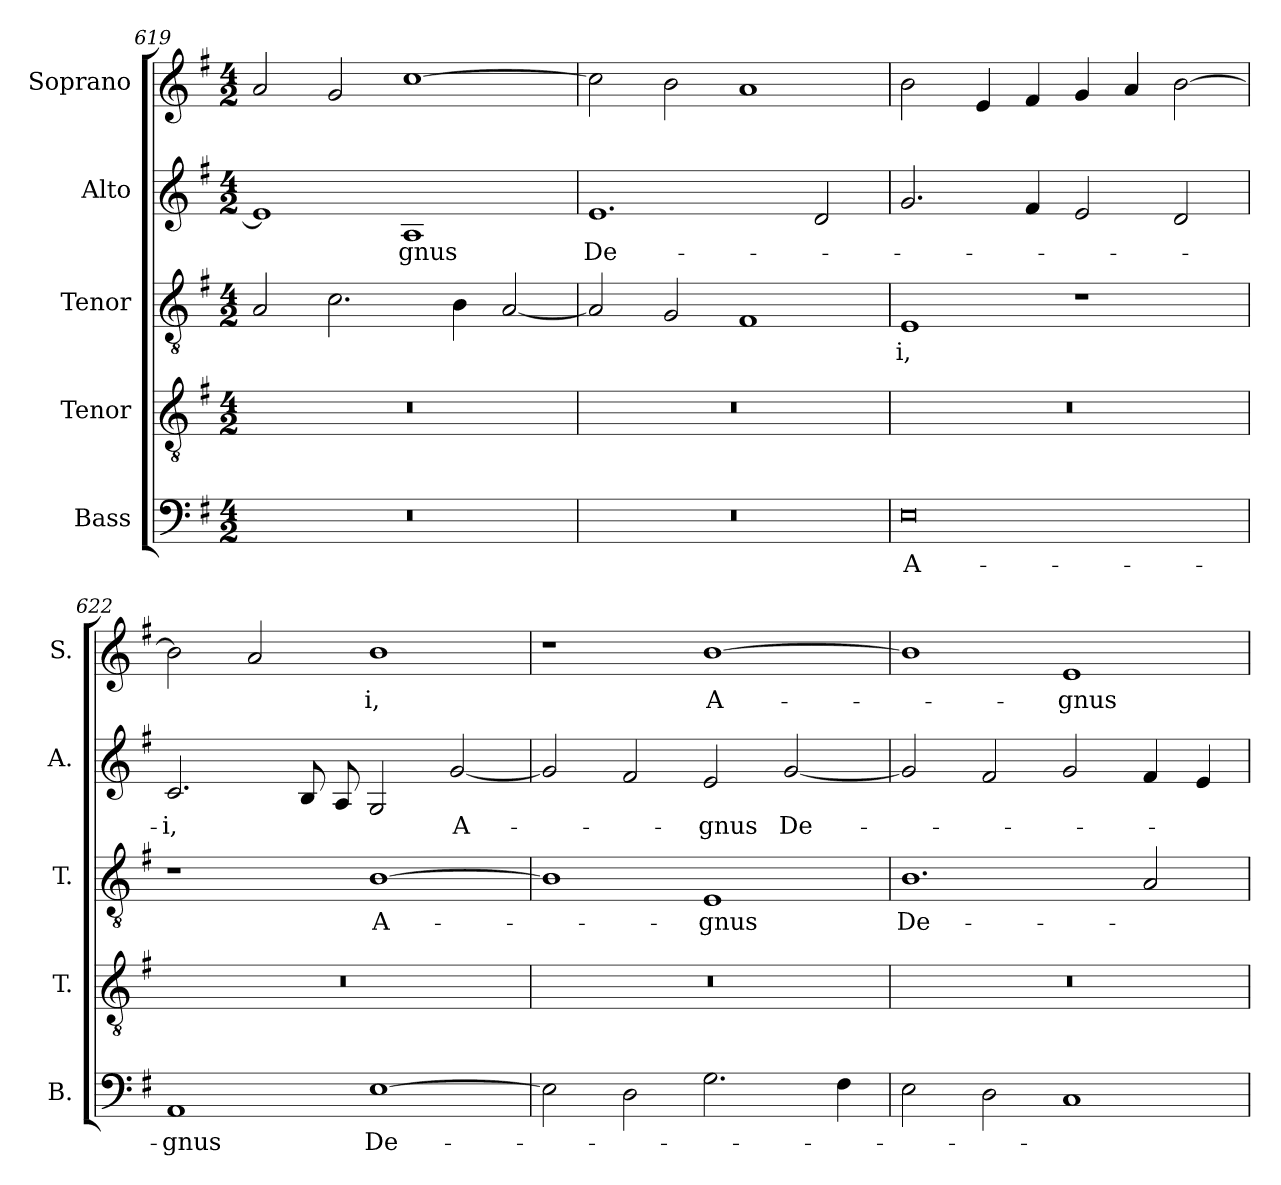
**kern	**text	**kern	**kern	**text	**kern	**text	**kern	**text
*part5	*part5	*part4	*part3	*part3	*part2	*part2	*part1	*part1
*staff5	*staff5	*staff4	*staff3	*staff3	*staff2	*staff2	*staff1	*staff1
*I"Bass	*	*I"Tenor	*I"Tenor	*	*I"Alto	*	*I"Soprano	*
*I'B.	*	*I'T.	*I'T.	*	*I'A.	*	*I'S.	*
*clefF4	*	*clefGv2	*clefGv2	*	*clefG2	*	*clefG2	*
*	*	*ITrd7c12	*ITrd7c12	*	*	*	*	*
*k[f#]	*	*k[f#]	*k[f#]	*	*k[f#]	*	*k[f#]	*
*G:	*	*G:	*G:	*	*G:	*	*G:	*
*M4/2	*	*M4/2	*M4/2	*	*M4/2	*	*M4/2	*
=619	=619	=619	=619	=619	=619	=619	=619	=619
!LO:N:vis=1	!	!LO:N:vis=1	!	!	!	!	!	!
0r	.	0r	2AAi/	.	1ei]	.	2ai/	.
.	.	.	2.Ci\	.	.	.	2gi/	.
!	!	!	!	!	!	!LO:LY:b:color=#000000	!	!
.	.	.	.	.	1Ai	-gnus	[1cci	.
.	.	.	4BBi\	.	.	.	.	.
.	.	.	[2AAi/	.	.	.	.	.
=620	=620	=620	=620	=620	=620	=620	=620	=620
!LO:N:vis=1	!	!LO:N:vis=1	!	!	!	!	!	!
!	!	!	!	!	!	!LO:LY:b:color=#000000	!	!
0r	.	0r	2AAi/]	.	1.ei	De-	2cci\]	.
.	.	.	2GGi/	.	.	.	2bi\	.
.	.	.	1FF#i	.	.	.	1ai	.
.	.	.	.	.	2di/	.	.	.
!!LO:LB:g=z
=621	=621	=621	=621	=621	=621	=621	=621	=621
!	!LO:LY:b:color=#000000	!LO:N:vis=1	!	!	!	!	!	!
!	!	!	!	!LO:LY:b:color=#000000	!	!	!	!
0Ei	A-	0r	1EEi	-i,	2.gi/	.	2bi\	.
.	.	.	.	.	.	.	4ei/	.
.	.	.	.	.	4f#i/	.	4f#i/	.
.	.	.	1r	.	2ei/	.	4gi/	.
.	.	.	.	.	.	.	4ai/	.
.	.	.	.	.	2di/	.	[2bi\	.
=622	=622	=622	=622	=622	=622	=622	=622	=622
!	!LO:LY:b:color=#000000	!LO:N:vis=1	!	!	!	!	!	!
!	!	!	!	!	!	!LO:LY:b:color=#000000	!	!
1AAi	-gnus	0r	1r	.	2.ci/	-i,	2bi\]	.
.	.	.	.	.	.	.	2ai/	.
.	.	.	.	.	8Bi/	.	.	.
.	.	.	.	.	8Ai/	.	.	.
!	!LO:LY:b:color=#000000	!	!	!	!	!	!	!
!	!	!	!	!LO:LY:b:color=#000000	!	!	!	!
!	!	!	!	!	!	!	!	!LO:LY:b:color=#000000
[1Ei	De-	.	[1BBi	A-	2Gi/	.	1bi	-i,
!	!	!	!	!	!	!LO:LY:b:color=#000000	!	!
.	.	.	.	.	[2gi/	A-	.	.
=623	=623	=623	=623	=623	=623	=623	=623	=623
!	!	!LO:N:vis=1	!	!	!	!	!	!
2Ei\]	.	0r	1BBi]	.	2gi/]	.	1r	.
2Di\	.	.	.	.	2f#i/	.	.	.
!	!	!	!	!LO:LY:b:color=#000000	!	!	!	!
!	!	!	!	!	!	!LO:LY:b:color=#000000	!	!
!	!	!	!	!	!	!	!	!LO:LY:b:color=#000000
2.Gi\	.	.	1EEi	-gnus	2ei/	-gnus	[1bi	A-
!	!	!	!	!	!	!LO:LY:b:color=#000000	!	!
.	.	.	.	.	[2gi/	De-	.	.
4F#i\	.	.	.	.	.	.	.	.
=624	=624	=624	=624	=624	=624	=624	=624	=624
!	!	!LO:N:vis=1	!	!	!	!	!	!
!	!	!	!	!LO:LY:b:color=#000000	!	!	!	!
2Ei\	.	0r	1.BBi	De-	2gi/]	.	1bi]	.
2Di\	.	.	.	.	2f#i/	.	.	.
!	!	!	!	!	!	!	!	!LO:LY:b:color=#000000
1Ci	.	.	.	.	2gi/	.	1ei	-gnus
.	.	.	2AAi/	.	4f#i/	.	.	.
.	.	.	.	.	4ei/	.	.	.
=	=	=	=	=	=	=	=	=
*-	*-	*-	*-	*-	*-	*-	*-	*-
